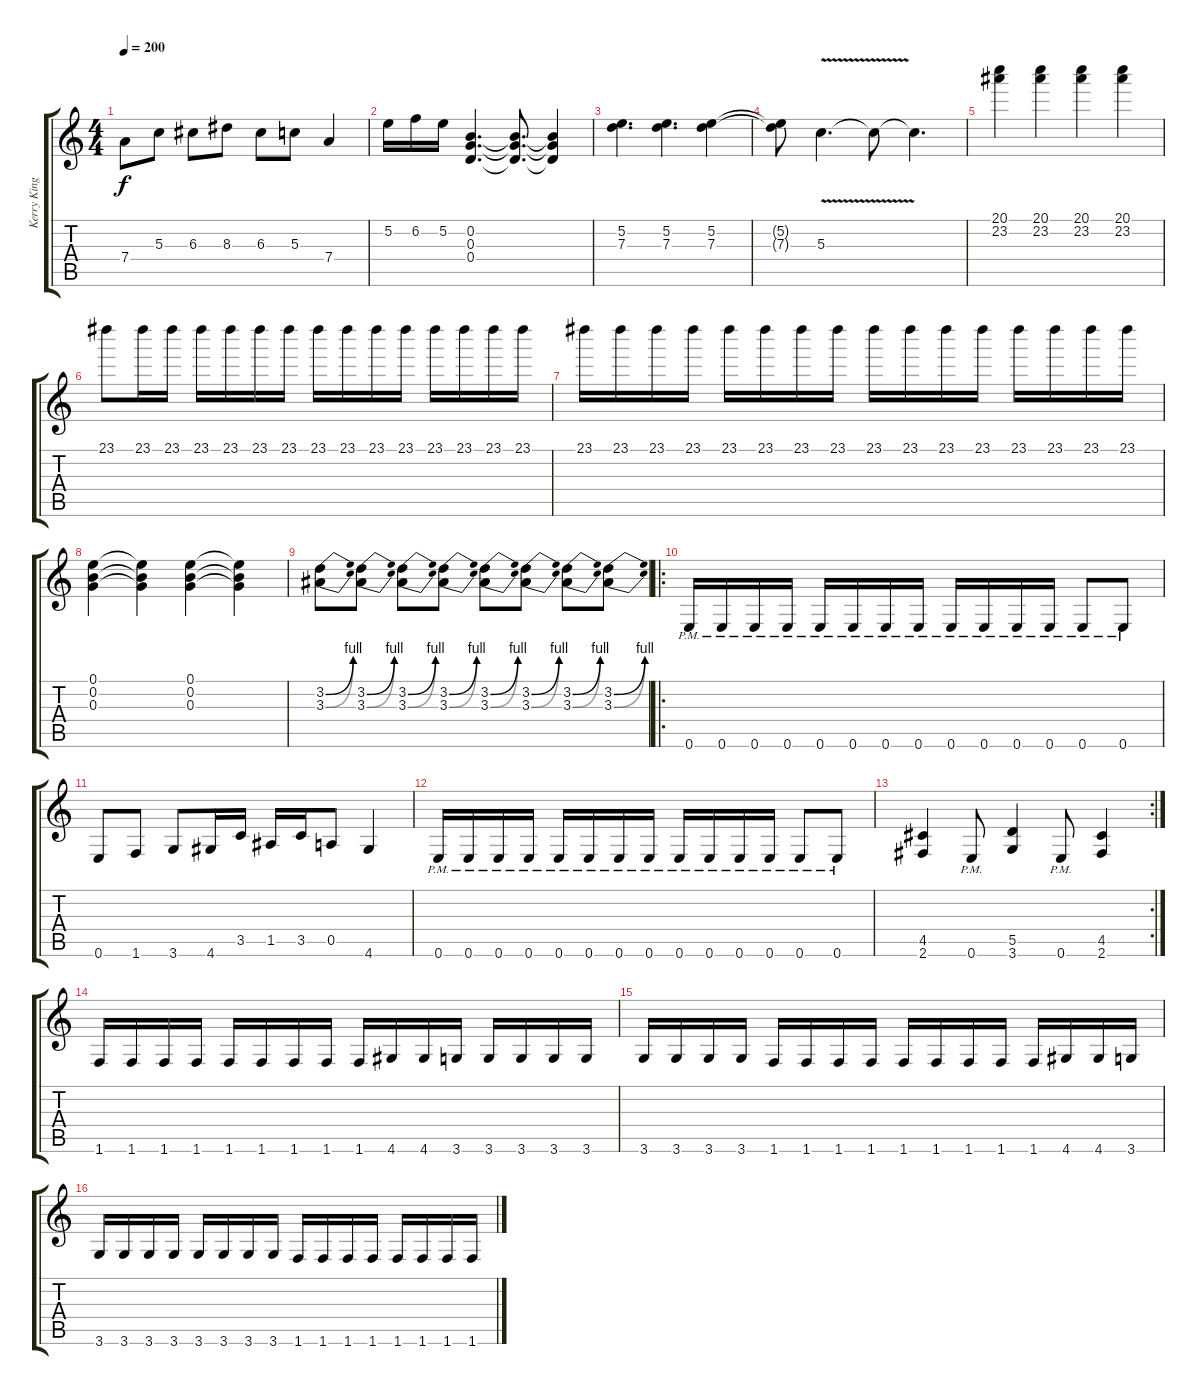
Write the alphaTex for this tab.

\track ("Kerry King" "Kerry King") {instrument distortionguitar}
\staff {score tabs}
\tuning (E4 B3 G3 D3 A2 E2) {hide}
\ts (4 4)
\tempo 200
\clef g2
\ks c
7.4.8{dy f} 5.3.8 6.3.8 8.3.8 6.3.8 5.3.8 7.4.4 |
5.2.16 6.2.16 5.2.16 (0.2 0.3 0.4).4{d} (0.2{t} 0.3{t} 0.4{t}).8{d} (0.2{t} 0.3{t} 0.4{t}).4 |
(5.2 7.3).4{d} (5.2 7.3).4{d} (5.2 7.3).4 |
(5.2{t} 7.3{t}).8 5.3{v}.4{d} 5.3{t}.8 5.3{t}.4{d} |
(20.1 23.2).4 (20.1 23.2).4 (20.1 23.2).4 (20.1 23.2).4 |
23.1.8 23.1.16 23.1.16 23.1.16 23.1.16 23.1.16 23.1.16 23.1.16 23.1.16 23.1.16 23.1.16 23.1.16 23.1.16 23.1.16 23.1.16 |
23.1.16 23.1.16 23.1.16 23.1.16 23.1.16 23.1.16 23.1.16 23.1.16 23.1.16 23.1.16 23.1.16 23.1.16 23.1.16 23.1.16 23.1.16 23.1.16 |
(0.1 0.2 0.3).4 (0.1{t} 0.2{t} 0.3{t}).4 (0.1 0.2 0.3).4 (0.1{t} 0.2{t} 0.3{t}).4 |
(3.2{be (bend 0 0 60 4)} 3.3{be (bend 0 0 60 4)}).8 (3.2{be (bend 0 0 60 4)} 3.3{be (bend 0 0 60 4)}).8 (3.2{be (bend 0 0 60 4)} 3.3{be (bend 0 0 60 4)}).8 (3.2{be (bend 0 0 60 4)} 3.3{be (bend 0 0 60 4)}).8 (3.2{be (bend 0 0 60 4)} 3.3{be (bend 0 0 60 4)}).8 (3.2{be (bend 0 0 60 4)} 3.3{be (bend 0 0 60 4)}).8 (3.2{be (bend 0 0 60 4)} 3.3{be (bend 0 0 60 4)}).8 (3.2{be (bend 0 0 60 4)} 3.3{be (bend 0 0 60 4)}).8 |
\ro
0.6{pm}.16 0.6{pm}.16 0.6{pm}.16 0.6{pm}.16 0.6{pm}.16 0.6{pm}.16 0.6{pm}.16 0.6{pm}.16 0.6{pm}.16 0.6{pm}.16 0.6{pm}.16 0.6{pm}.16 0.6{pm}.8 0.6{pm}.8 |
0.6.8 1.6.8 3.6.8 4.6.16 3.5.16 1.5.16 3.5.16 0.5.8 4.6.4 |
0.6{pm}.16 0.6{pm}.16 0.6{pm}.16 0.6{pm}.16 0.6{pm}.16 0.6{pm}.16 0.6{pm}.16 0.6{pm}.16 0.6{pm}.16 0.6{pm}.16 0.6{pm}.16 0.6{pm}.16 0.6{pm}.8 0.6{pm}.8 |
\rc 2
(4.5 2.6).4 0.6{pm}.8 (5.5 3.6).4 0.6{pm}.8 (4.5 2.6).4 |
1.6.16 1.6.16 1.6.16 1.6.16 1.6.16 1.6.16 1.6.16 1.6.16 1.6.16 4.6.16 4.6.16 3.6.16 3.6.16 3.6.16 3.6.16 3.6.16 |
3.6.16 3.6.16 3.6.16 3.6.16 1.6.16 1.6.16 1.6.16 1.6.16 1.6.16 1.6.16 1.6.16 1.6.16 1.6.16 4.6.16 4.6.16 3.6.16 |
3.6.16 3.6.16 3.6.16 3.6.16 3.6.16 3.6.16 3.6.16 3.6.16 1.6.16 1.6.16 1.6.16 1.6.16 1.6.16 1.6.16 1.6.16 1.6.16
